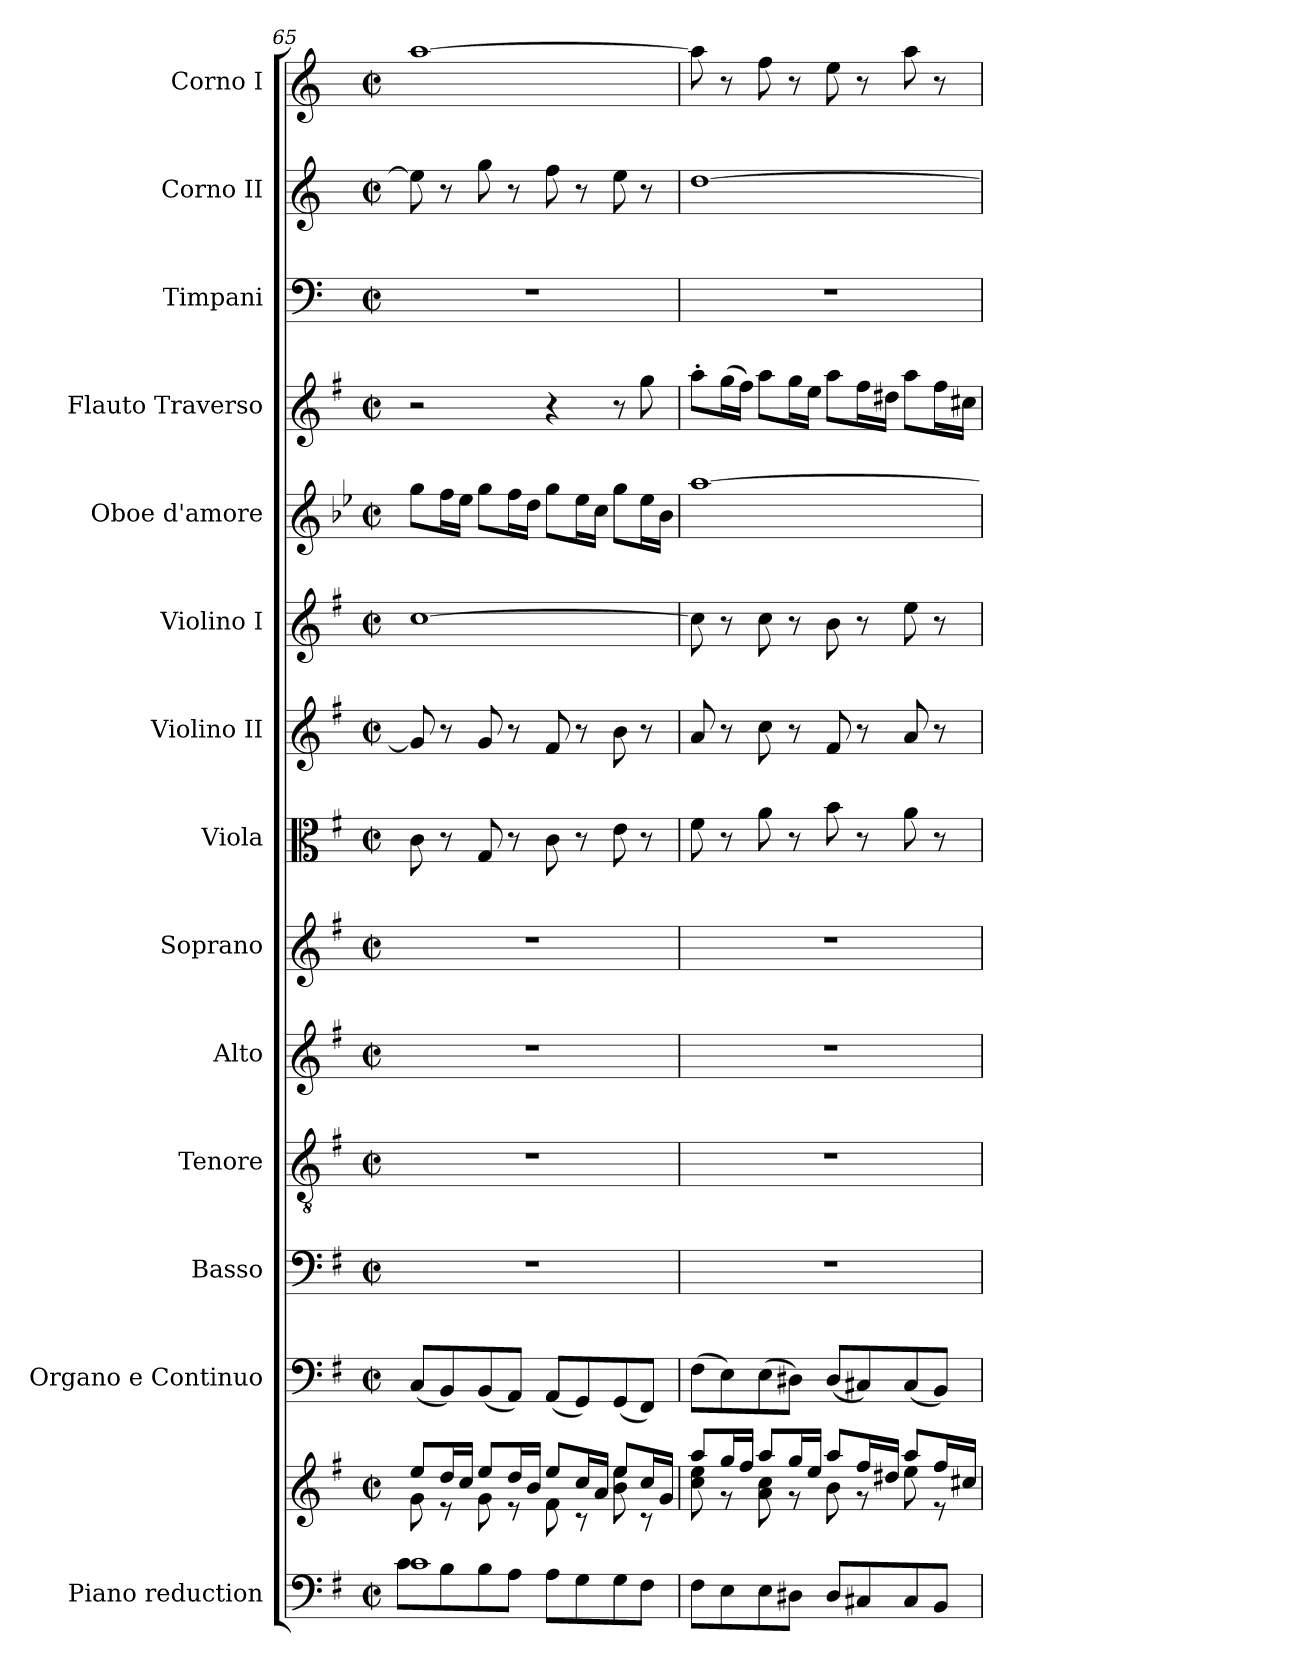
**kern	**kern	**kern	**kern	**kern	**kern	**kern	**kern	**kern	**kern	**kern	**kern	**kern	**kern	**kern
*part14	*part14	*part13	*part12	*part11	*part10	*part9	*part8	*part7	*part6	*part5	*part4	*part3	*part2	*part1
*staff15	*staff14	*staff13	*staff12	*staff11	*staff10	*staff9	*staff8	*staff7	*staff6	*staff5	*staff4	*staff3	*staff2	*staff1
*I"Piano reduction	*	*I"Organo e Continuo	*I"Basso	*I"Tenore	*I"Alto	*I"Soprano	*I"Viola	*I"Violino II	*I"Violino I	*I"Oboe d'amore	*I"Flauto Traverso	*I"Timpani	*I"Corno II	*I"Corno I
*I'Pno	*	*	*	*	*	*	*	*	*	*I'Ob	*I'Fl	*I'Timp	*	*
*clefF4	*clefG2	*clefF4	*clefF4	*clefGv2	*clefG2	*clefG2	*clefC3	*clefG2	*clefG2	*clefG2	*clefG2	*clefF4	*clefG2	*clefG2
*	*	*	*	*	*	*	*	*	*	*ITrd2c3	*	*	*ITrd3c5	*ITrd3c5
*k[f#]	*k[f#]	*k[f#]	*k[f#]	*k[f#]	*k[f#]	*k[f#]	*k[f#]	*k[f#]	*k[f#]	*k[f#]	*k[f#]	*k[]	*k[f#]	*k[f#]
*M2/2	*M2/2	*M2/2	*M2/2	*M2/2	*M2/2	*M2/2	*M2/2	*M2/2	*M2/2	*M2/2	*M2/2	*M2/2	*M2/2	*M2/2
*met(c|)	*met(c|)	*met(c|)	*met(c|)	*met(c|)	*met(c|)	*met(c|)	*met(c|)	*met(c|)	*met(c|)	*met(c|)	*met(c|)	*met(c|)	*met(c|)	*met(c|)
=65	=65	=65	=65	=65	=65	=65	=65	=65	=65	=65	=65	=65	=65	=65
*^	*^	*	*	*	*	*	*	*	*	*	*	*	*	*
1c	8c\L	8ee/L	8g\	(<8C/L	1r	1r	1r	1r	8c\	8g/]	[1cc	8ee\L	2r	1r	8b\]	[1ee
.	8B\	16dd/L	8r	8BB/)	.	.	.	.	8r	8r	.	16dd\L	.	.	8r	.
.	.	16cc/JJ	.	.	.	.	.	.	.	.	.	16cc\JJ	.	.	.	.
.	8B\	8ee/L	8g\	(<8BB/	.	.	.	.	8G/	8g/	.	8ee\L	.	.	8dd\	.
.	8A\J	16dd/L	8r	8AA/J)	.	.	.	.	8r	8r	.	16dd\L	.	.	8r	.
.	.	16b/JJ	.	.	.	.	.	.	.	.	.	16b\JJ	.	.	.	.
.	8A\L	8ee/L	8f#\	(<8AA/L	.	.	.	.	8c\	8f#/	.	8ee\L	4r	.	8cc\	.
.	8G\	16cc/L	8r	8GG/)	.	.	.	.	8r	8r	.	16cc\L	.	.	8r	.
.	.	16a/JJ	.	.	.	.	.	.	.	.	.	16a\JJ	.	.	.	.
.	8G\	8ee/L	8b\ 8ee\	(<8GG/	.	.	.	.	8e\	8b\	.	8ee\L	8r	.	8b\	.
.	8F#\J	16cc/L	8r	8FF#/J)	.	.	.	.	8r	8r	.	16cc\L	8gg\	.	8r	.
.	.	16g/JJ	.	.	.	.	.	.	.	.	.	16g\JJ	.	.	.	.
*v	*v	*	*	*	*	*	*	*	*	*	*	*	*	*	*	*
=66	=66	=66	=66	=66	=66	=66	=66	=66	=66	=66	=66	=66	=66	=66	=66
8F#\L	8aa/L	8cc\ 8ee\	(>8F#\L	1r	1r	1r	1r	8f#\	8a/	8cc\]	[1ff#	8aa'\L	1r	[1a	8ee\]
8E\	16gg/L	8r	8E\)	.	.	.	.	8r	8r	8r	.	(>16gg\L	.	.	8r
.	16ff#/JJ	.	.	.	.	.	.	.	.	.	.	16ff#\JJ)	.	.	.
8E\	8aa/L	8a\ 8cc\	(>8E\	.	.	.	.	8a\	8cc\	8cc\	.	8aa\L	.	.	8cc\
8D#X\J	16gg/L	8r	8D#X\J)	.	.	.	.	8r	8r	8r	.	16gg\L	.	.	8r
.	16ee/JJ	.	.	.	.	.	.	.	.	.	.	16ee\JJ	.	.	.
8D#/L	8aa/L	8b\	(<8D#/L	.	.	.	.	8b\	8f#/	8b\	.	8aa\L	.	.	8b\
8C#X/	16ff#/L	8r	8C#X/)	.	.	.	.	8r	8r	8r	.	16ff#\L	.	.	8r
.	16dd#X/JJ	.	.	.	.	.	.	.	.	.	.	16dd#X\JJ	.	.	.
8C#/	8aa/L	8ee\	(<8C#/	.	.	.	.	8a\	8a/	8ee\	.	8aa\L	.	.	8ee\
8BB/J	16ff#/L	8r	8BB/J)	.	.	.	.	8r	8r	8r	.	16ff#\L	.	.	8r
.	16cc#X/JJ	.	.	.	.	.	.	.	.	.	.	16cc#X\JJ	.	.	.
*	*v	*v	*	*	*	*	*	*	*	*	*	*	*	*	*
=	=	=	=	=	=	=	=	=	=	=	=	=	=	=
*-	*-	*-	*-	*-	*-	*-	*-	*-	*-	*-	*-	*-	*-	*-
